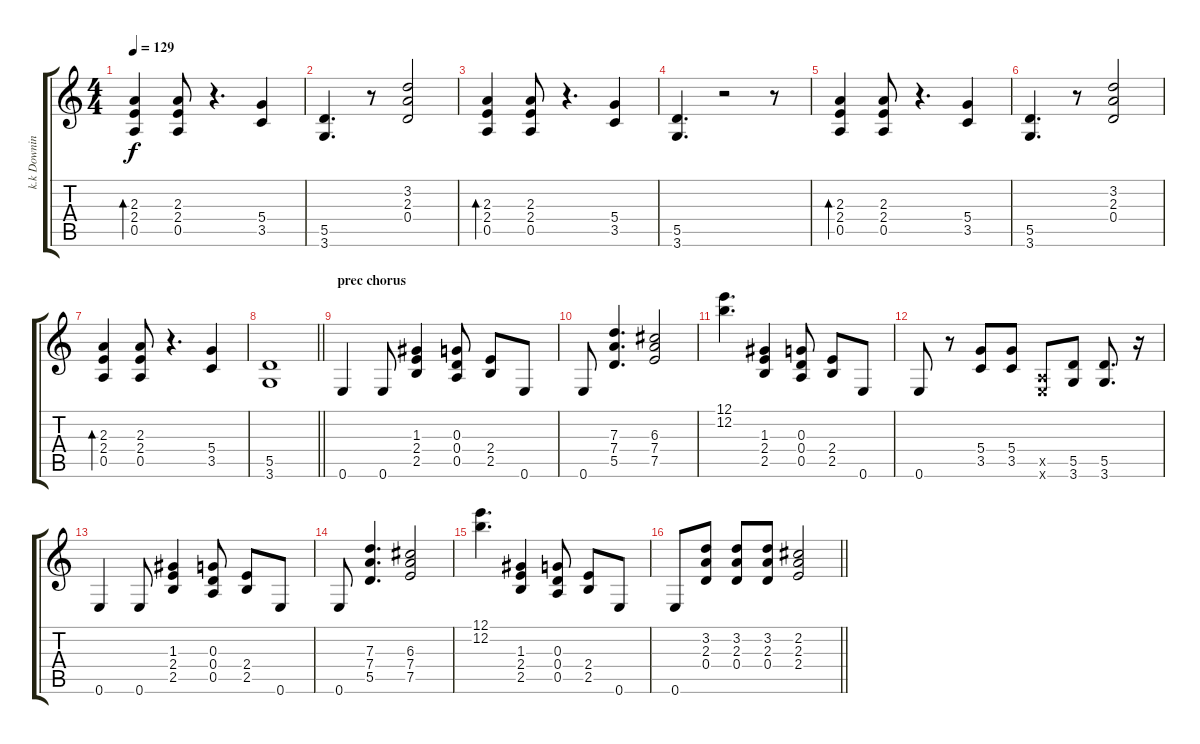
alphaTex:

\track ("k.k Downing" "k.k Downin") {instrument distortionguitar}
\staff {score tabs}
\tuning (E4 B3 G3 D3 A2 E2) {hide}
\ts (4 4)
\tempo 129
\clef g2
\ks c
(2.3 2.4 0.5).4{bd 120 dy f} (2.3 2.4 0.5).8 r.4{d} (5.4 3.5).4 |
(5.5 3.6).4{d} r.8 (3.2 2.3 0.4).2 |
(2.3 2.4 0.5).4{bd 120} (2.3 2.4 0.5).8 r.4{d} (5.4 3.5).4 |
(5.5 3.6).4{d} r.2 r.8 |
(2.3 2.4 0.5).4{bd 120} (2.3 2.4 0.5).8 r.4{d} (5.4 3.5).4 |
(5.5 3.6).4{d} r.8 (3.2 2.3 0.4).2 |
(2.3 2.4 0.5).4{bd 120} (2.3 2.4 0.5).8 r.4{d} (5.4 3.5).4 |
\barLineRight lightlight
(5.5 3.6).1 |
\section ("" "prec chorus")
0.6.4 0.6.8 (1.3 2.4 2.5).4 (0.3 0.4 0.5).8 (2.4 2.5).8 0.6.8 |
0.6.8 (7.3 7.4 5.5).4{d} (6.3 7.4 7.5).2 |
(12.1 12.2).4{d} (1.3 2.4 2.5).4 (0.3 0.4 0.5).8 (2.4 2.5).8 0.6.8 |
0.6.8 r.8 (5.4 3.5).8 (5.4 3.5).8 (0.5{x} 0.6{x}).8 (5.5 3.6).8 (5.5 3.6).8{d} r.16 |
0.6.4 0.6.8 (1.3 2.4 2.5).4 (0.3 0.4 0.5).8 (2.4 2.5).8 0.6.8 |
0.6.8 (7.3 7.4 5.5).4{d} (6.3 7.4 7.5).2 |
(12.1 12.2).4{d} (1.3 2.4 2.5).4 (0.3 0.4 0.5).8 (2.4 2.5).8 0.6.8 |
\barLineRight lightlight
0.6.8 (3.2 2.3 0.4).8 (3.2 2.3 0.4).8 (3.2 2.3 0.4).8 (2.2 2.3 2.4).2
